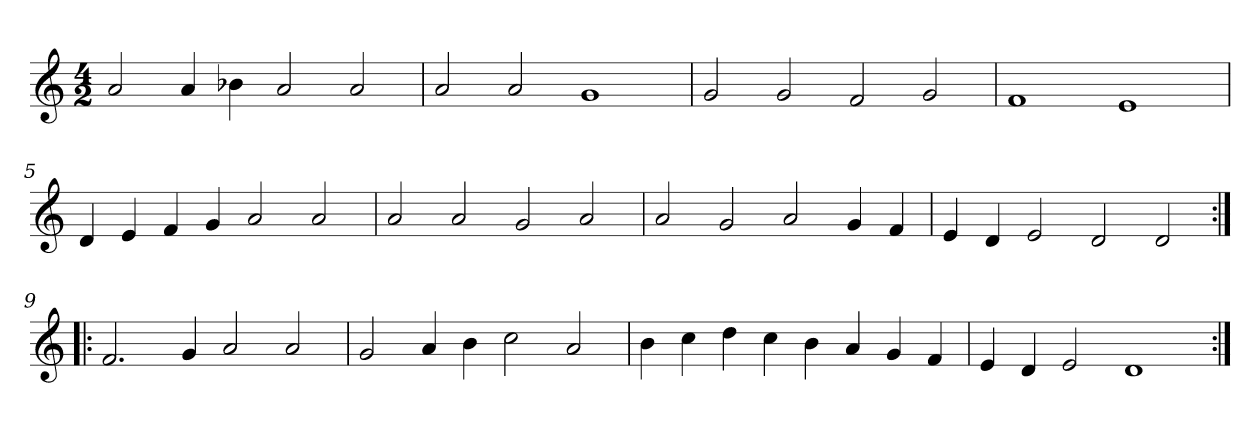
**kern
*part1
*staff1
*clefG2
*k[]
*M4/2
=1
2a/
4a/
4b-X\
2a/
2a/
=2
2a/
2a/
1g
=3
2g/
2g/
2f/
2g/
=4
1f
1e
=5
4d/
4e/
4f/
4g/
2a/
2a/
=6
2a/
2a/
2g/
2a/
=7
2a/
2g/
2a/
4g/
4f/
!!LO:LB:g=z
=8
4e/
4d/
2e/
2d/
2d/
=9:|!|:
2.f/
4g/
2a/
2a/
=10
2g/
4a/
4b\
2cc\
2a/
=11
4b\
4cc\
4dd\
4cc\
4b\
4a/
4g/
4f/
=12
4e/
4d/
2e/
1d
=:|!
*-
